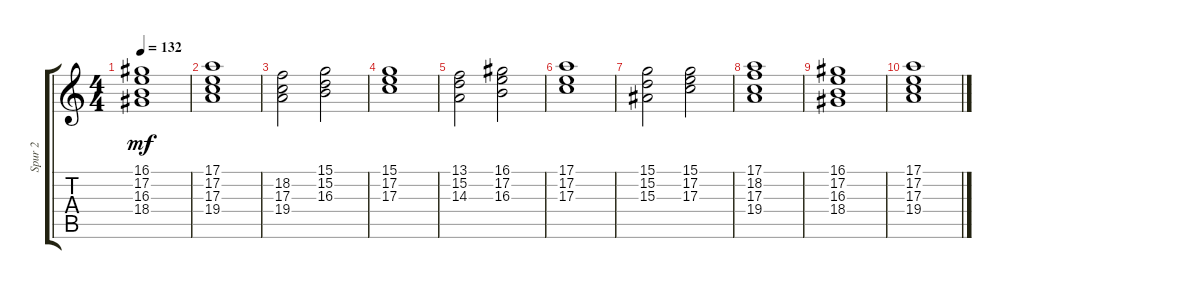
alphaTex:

\track ("Spur 2" "Spur 2") {instrument rockorgan}
\staff {score tabs}
\tuning (E4 B3 G3 D3 A2 E2) {hide}
\ts (4 4)
\tempo 132
\clef g2
\ks c
(16.1 17.2 16.3 18.4).1{dy mf} |
(17.1 17.2 17.3 19.4).1 |
(18.2 17.3 19.4).2 (15.1 15.2 16.3).2 |
(15.1 17.2 17.3).1 |
(13.1 15.2 14.3).2 (16.1 17.2 16.3).2 |
(17.1 17.2 17.3).1 |
(15.1 15.2 15.3).2 (15.1 17.2 17.3).2 |
(17.1 18.2 17.3 19.4).1 |
(16.1 17.2 16.3 18.4).1 |
(17.1 17.2 17.3 19.4).1
